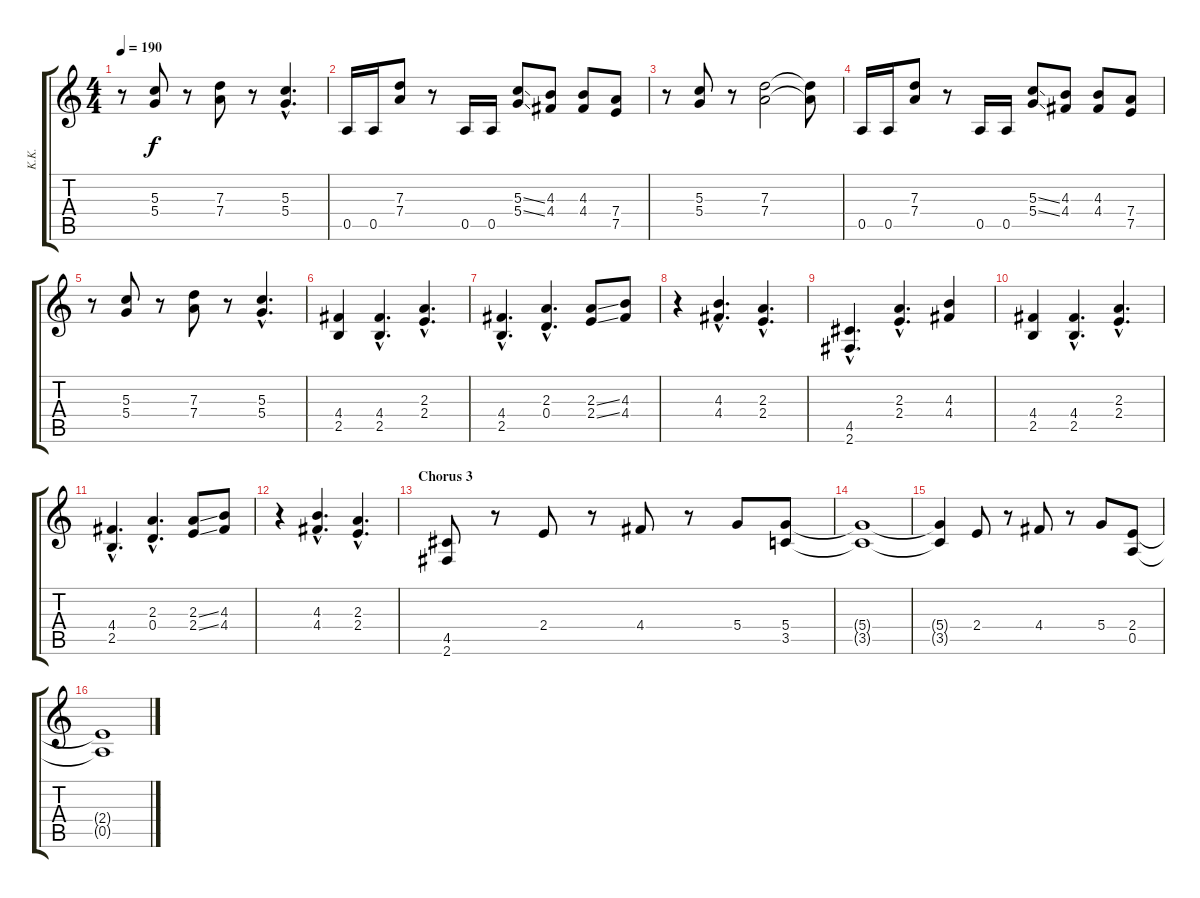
\track ("K.K." "K.K.") {instrument distortionguitar}
\staff {score tabs}
\tuning (E4 B3 G3 D3 A2 E2) {hide}
\ts (4 4)
\tempo 190
\clef g2
\ks c
r.8{dy f} (5.3 5.4).8 r.8 (7.3 7.4).8 r.8 (5.3{hac} 5.4{hac}).4{d} |
0.5.16 0.5.16 (7.3 7.4).8 r.8 0.5.16 0.5.16 (5.3{ss} 5.4{ss}).8 (4.3 4.4).8 (4.3 4.4).8 (7.4 7.5).8 |
r.8 (5.3 5.4).8 r.8 (7.3 7.4).2 (7.3{t} 7.4{t}).8 |
0.5.16 0.5.16 (7.3 7.4).8 r.8 0.5.16 0.5.16 (5.3{ss} 5.4{ss}).8 (4.3 4.4).8 (4.3 4.4).8 (7.4 7.5).8 |
r.8 (5.3 5.4).8 r.8 (7.3 7.4).8 r.8 (5.3{hac} 5.4{hac}).4{d} |
(4.4 2.5).4 (4.4{hac} 2.5{hac}).4{d} (2.3{hac} 2.4{hac}).4{d} |
(4.4{hac} 2.5{hac}).4{d} (2.3{hac} 0.4{hac}).4{d} (2.3{ss} 2.4{ss}).8 (4.3 4.4).8 |
r.4 (4.3{hac} 4.4{hac}).4{d} (2.3{hac} 2.4{hac}).4{d} |
(4.5{hac} 2.6{hac}).4{d} (2.3{hac} 2.4{hac}).4{d} (4.3 4.4).4 |
(4.4 2.5).4 (4.4{hac} 2.5{hac}).4{d} (2.3{hac} 2.4{hac}).4{d} |
(4.4{hac} 2.5{hac}).4{d} (2.3{hac} 0.4{hac}).4{d} (2.3{ss} 2.4{ss}).8 (4.3 4.4).8 |
r.4 (4.3{hac} 4.4{hac}).4{d} (2.3{hac} 2.4{hac}).4{d} |
\section ("" "Chorus 3")
(4.5 2.6).8 r.8 2.4.8 r.8 4.4.8 r.8 5.4.8 (5.4 3.5).8 |
(5.4{t} 3.5{t}).1 |
(5.4{t} 3.5{t}).4 2.4.8 r.8 4.4.8 r.8 5.4.8 (2.4 0.5).8 |
(2.4{t} 0.5{t}).1
